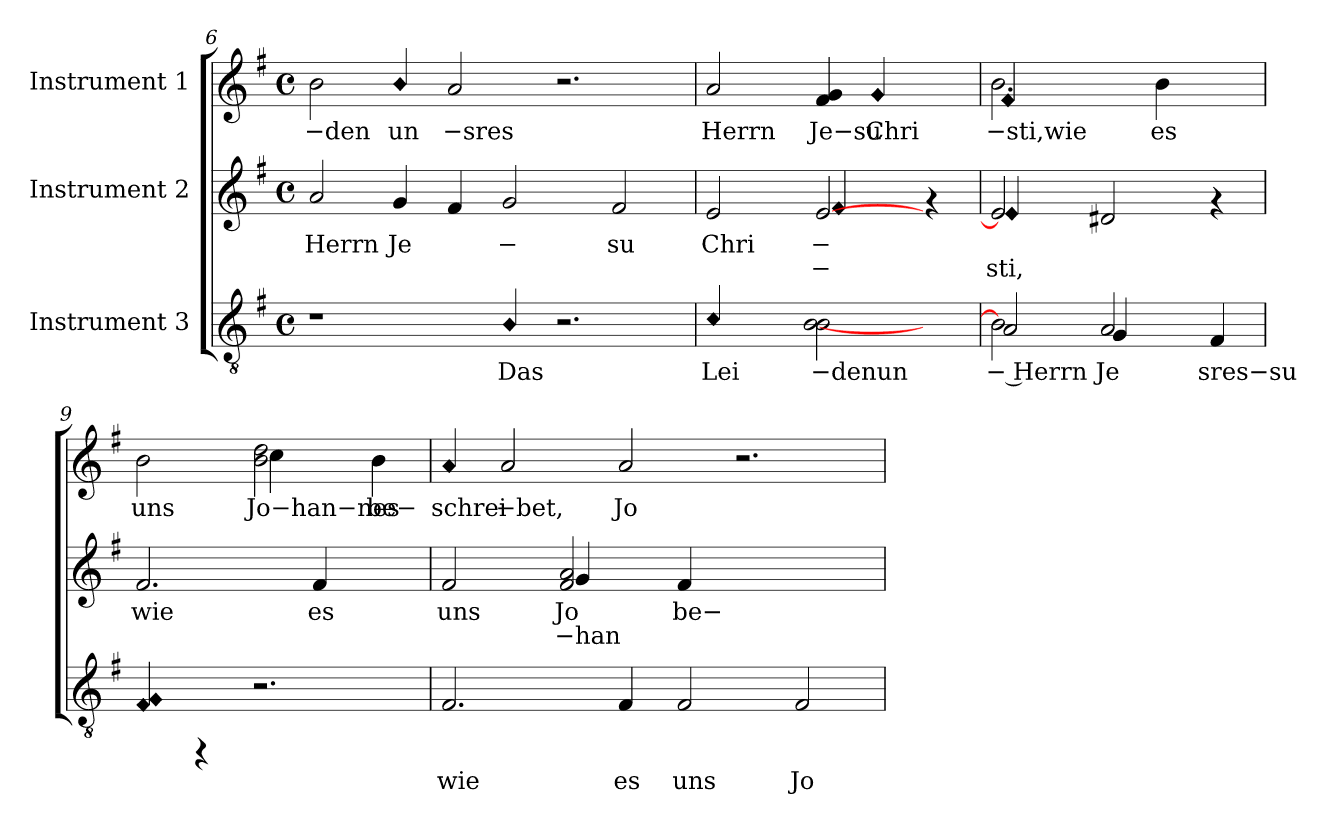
**kern	**text	**kern	**text	**text	**kern	**text
*part3	*part3	*part2	*part2	*part2	*part1	*part1
*staff3	*staff3	*staff2	*staff2	*staff2	*staff1	*staff1
*I"Instrument 3	*	*I"Instrument 2	*	*	*I"Instrument 1	*
*clefGv2	*	*clefG2	*	*	*clefG2	*
*k[f#]	*	*k[f#]	*	*	*k[f#]	*
*G:	*	*G:	*	*	*G:	*
*M4/4	*	*M4/4	*	*	*M4/4	*
*met(c)	*	*met(c)	*	*	*met(c)	*
=6	=6	=6	=6	=6	=6	=6
!	!	!	!LO:LY:b:rj	!	!	!LO:LY:b:cj
1r	.	2a/	Herrn	.	2b\	−den
!	!	!	!LO:LY:b:rj	!	!LO:N:head=diamond	!LO:LY:b:cj
.	.	4g/	Je	.	4b/	un
!	!	!	!LO:LY:b:rj	!	!	!LO:LY:b:cj
.	.	4f#/	.	.	2a/	−sres
!LO:N:head=diamond	!LO:LY:b:cj	!	!LO:LY:b:rj	!	!	!
4B/	Das	2g/	−	.	.	.
2.r	.	.	.	.	2.r	.
!	!	!	!LO:LY:b:rj	!	!	!
.	.	2f#/	su	.	.	.
=7	=7	=7	=7	=7	=7	=7
!LO:N:head=diamond	!LO:LY:b:cj	!	!LO:LY:b:rj	!LO:LY:b:rj	!	!LO:LY:b:cj
*	*	*^	*	*	*	*
4c/	Lei	2e/	2ryy	Chri	.	2a/	Herrn
4ryy	.	.	.	.	.	.	.
!	!LO:LY:b:cj	!	!LO:N:head=diamond	!LO:LY:b:rj	!LO:LY:b:rj	!	!LO:LY:b:cj
[>2B\ 2B\	−denun	[<2e/	4f#/	−	−	4g/ 4f#/	Je−su
!	!	!	!	!	!	!LO:N:head=diamond	!LO:LY:b:cj
.	.	.	2ryy	.	.	4g/	Chri
4ryy	.	4rf	.	.	.	4ryy	.
=8	=8	=8	=8	=8	=8	=8	=8
*^	*	*	*	*	*	*^	*
!	!	!LO:LY:b:cj	!	!LO:N:head=diamond	!LO:LY:b:rj	!LO:LY:b:rj	!	!LO:N:head=diamond	!LO:LY:b:cj
2B\]	2A/	− Herrn	2e/]	4e/	.	sti,	2.b\	4f#/	−sti,wie
.	.	.	.	1ryy	.	.	.	4ryy	.
!	!	!LO:LY:b:cj	!	!	!LO:LY:b:rj	!LO:LY:b:rj	!	!	!
2A/	4G/	Je	2d#X/	.	.	.	.	2.ryy	.
!	!	!	!	!	!	!	!	!	!LO:LY:b:cj
.	2ryy	.	.	.	.	.	4b\	.	es
!	!	!LO:LY:b:cj	!	!	!	!	!	!	!
4F#/	.	sres−su	4rf	.	.	.	4ryy	.	.
*v	*v	*	*	*	*	*	*	*	*
*	*	*v	*v	*	*	*	*	*
!!LO:LB:g=z	!!
=9	=9	=9	=9	=9	=9	=9	=9
!LO:N:n=1:head=diamond	!	!	!	!	!	!	!
!LO:N:n=2:head=diamond	!	!	!LO:LY:b:rj	!	!	!	!LO:LY:b:cj
4G/ 4F#/	.	2.f#/	wie	.	2b\	2ryy	uns
4rCC	.	.	.	.	.	.	.
!	!	!	!	!	!	!	!LO:LY:b:cj
2.r	.	.	.	.	2dd\ 2b\	4cc\	Jo−han−nes
!	!	!	!LO:LY:b:rj	!	!	!	!
.	.	4f#/	es	.	.	2ryy	.
!	!	!	!	!	!	!	!LO:LY:b:cj
.	.	4ryy	.	.	4b\	.	be−
*	*	*	*	*	*v	*v	*
=10	=10	=10	=10	=10	=10	=10
!	!LO:LY:b:cj	!	!LO:LY:b:rj	!LO:LY:b:rj	!LO:N:head=diamond	!LO:LY:b:cj
*	*	*^	*	*	*	*
2.F#/	wie	2f#/	2ryy	uns	.	4a/	schrei
!	!	!	!	!	!	!	!LO:LY:b:cj
.	.	.	.	.	.	2a/	−bet,
!	!	!	!	!LO:LY:b:rj	!LO:LY:b:rj	!	!
.	.	2a/ 2f#/	4g/	Jo	−han	.	.
!	!LO:LY:b:cj	!	!	!	!	!	!LO:LY:b:cj
4F#/	es	.	2.ryy	.	.	2a/	Jo
!	!LO:LY:b:cj	!	!	!LO:LY:b:rj	!LO:LY:b:rj	!	!
2F#/	uns	4f#/	.	be−	.	.	.
.	.	2.ryy	.	.	.	2.r	.
!	!LO:LY:b:cj	!	!	!	!	!	!
2F#/	Jo	.	2ryy	.	.	.	.
*	*	*v	*v	*	*	*	*
=	=	=	=	=	=	=
*-	*-	*-	*-	*-	*-	*-
